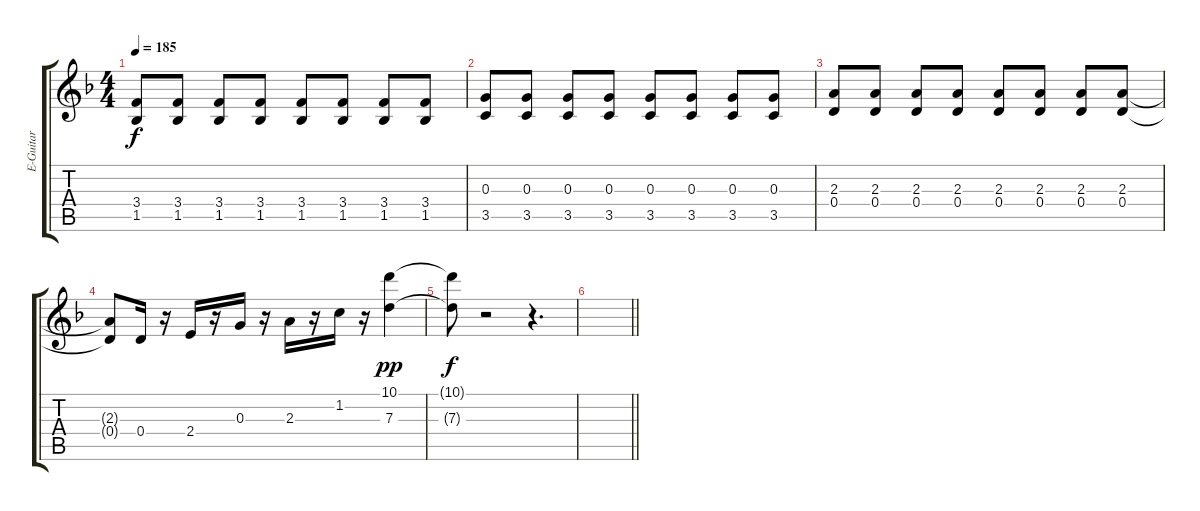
\track ("E-Guitar" "E-Guitar") {instrument distortionguitar}
\staff {score tabs}
\tuning (E4 B3 G3 D3 A2 E2) {hide}
\ts (4 4)
\tempo 185
\clef g2
\ks f
(3.4 1.5).8{dy f} (3.4 1.5).8 (3.4 1.5).8 (3.4 1.5).8 (3.4 1.5).8 (3.4 1.5).8 (3.4 1.5).8 (3.4 1.5).8 |
(0.3 3.5).8 (0.3 3.5).8 (0.3 3.5).8 (0.3 3.5).8 (0.3 3.5).8 (0.3 3.5).8 (0.3 3.5).8 (0.3 3.5).8 |
(2.3 0.4).8 (2.3 0.4).8 (2.3 0.4).8 (2.3 0.4).8 (2.3 0.4).8 (2.3 0.4).8 (2.3 0.4).8 (2.3 0.4).8 |
(2.3{t} 0.4{t}).8 0.4.16 r.16 2.4.16 r.16 0.3.16 r.16 2.3.16 r.16 1.2.16 r.16 (10.1 7.3).4{dy pp} |
(10.1{t} 7.3{t}).8{dy f} r.2 r.4{d} |
\barLineRight lightlight
